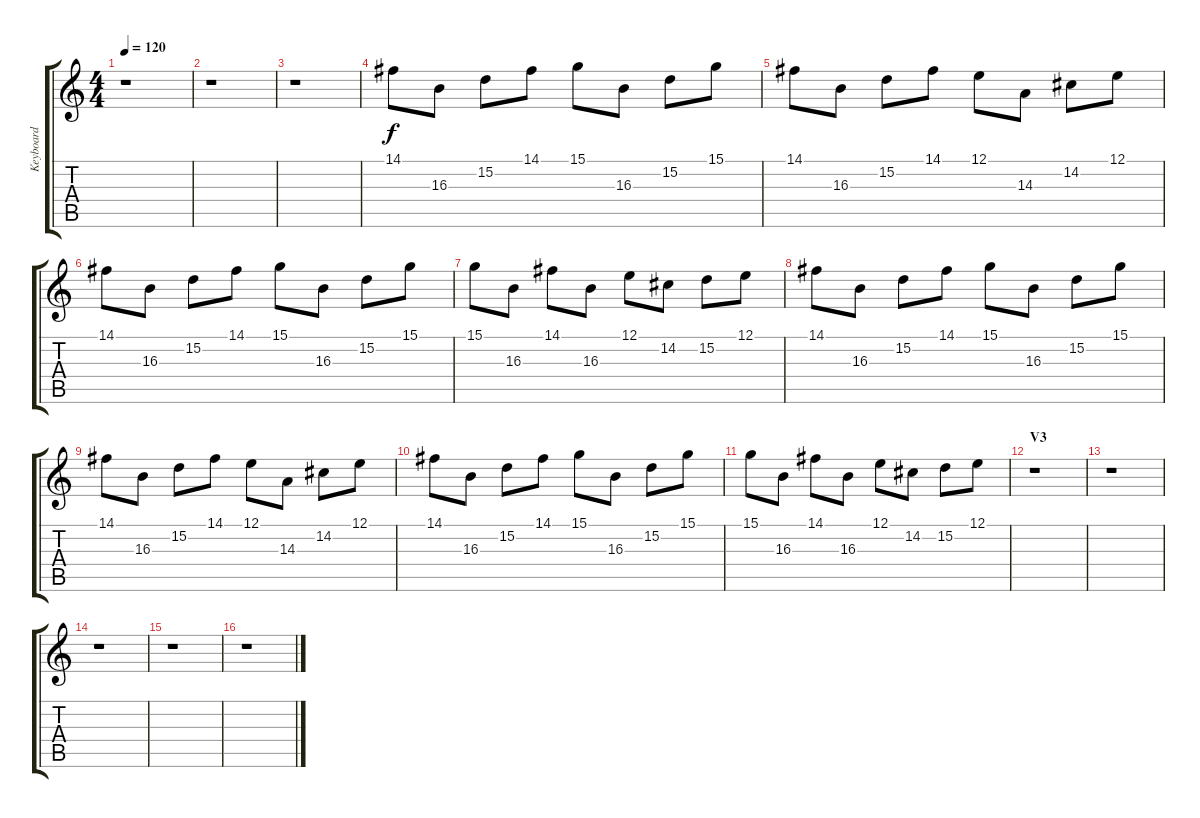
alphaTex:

\track ("Keyboard" "Keyboard") {instrument stringensemble1}
\staff {score tabs}
\tuning (E4 B3 G3 D3 A2 E2) {hide}
\ts (4 4)
\tempo 120
\clef g2
\ks c
r.1{dy f} |
r.1 |
r.1 |
14.1.8 16.3.8 15.2.8 14.1.8 15.1.8 16.3.8 15.2.8 15.1.8 |
14.1.8 16.3.8 15.2.8 14.1.8 12.1.8 14.3.8 14.2.8 12.1.8 |
14.1.8 16.3.8 15.2.8 14.1.8 15.1.8 16.3.8 15.2.8 15.1.8 |
15.1.8 16.3.8 14.1.8 16.3.8 12.1.8 14.2.8 15.2.8 12.1.8 |
14.1.8 16.3.8 15.2.8 14.1.8 15.1.8 16.3.8 15.2.8 15.1.8 |
14.1.8 16.3.8 15.2.8 14.1.8 12.1.8 14.3.8 14.2.8 12.1.8 |
14.1.8 16.3.8 15.2.8 14.1.8 15.1.8 16.3.8 15.2.8 15.1.8 |
15.1.8 16.3.8 14.1.8 16.3.8 12.1.8 14.2.8 15.2.8 12.1.8 |
\section ("" "V3")
r.1 |
r.1 |
r.1 |
r.1 |
r.1
